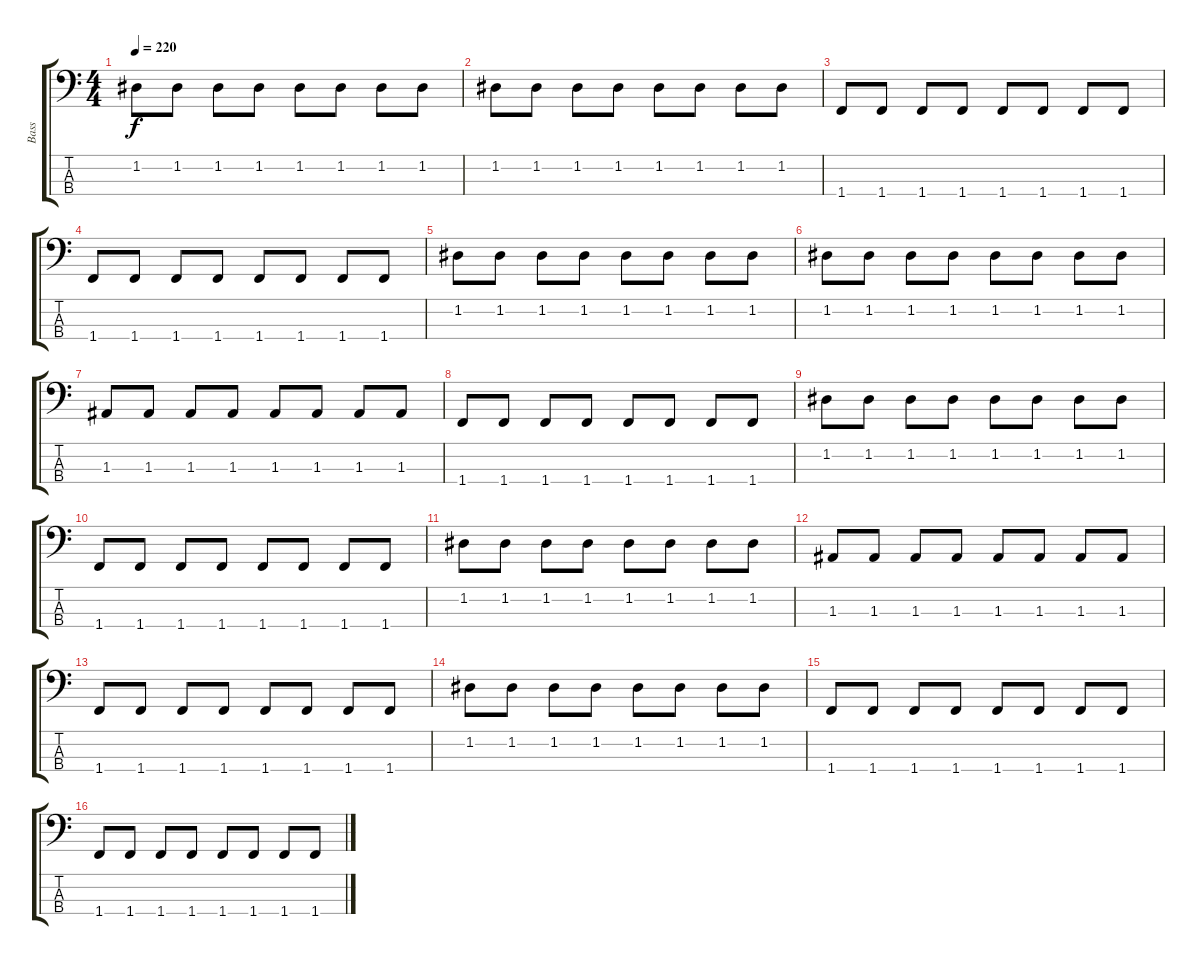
\track ("Bass" "Bass") {instrument electricbasspick}
\staff {score tabs}
\tuning (G2 D2 A1 E1) {hide}
\ts (4 4)
\tempo 220
\clef f4
\ks c
1.2.8{dy f} 1.2.8 1.2.8 1.2.8 1.2.8 1.2.8 1.2.8 1.2.8 |
1.2.8 1.2.8 1.2.8 1.2.8 1.2.8 1.2.8 1.2.8 1.2.8 |
1.4.8 1.4.8 1.4.8 1.4.8 1.4.8 1.4.8 1.4.8 1.4.8 |
1.4.8 1.4.8 1.4.8 1.4.8 1.4.8 1.4.8 1.4.8 1.4.8 |
1.2.8 1.2.8 1.2.8 1.2.8 1.2.8 1.2.8 1.2.8 1.2.8 |
1.2.8 1.2.8 1.2.8 1.2.8 1.2.8 1.2.8 1.2.8 1.2.8 |
1.3.8 1.3.8 1.3.8 1.3.8 1.3.8 1.3.8 1.3.8 1.3.8 |
1.4.8 1.4.8 1.4.8 1.4.8 1.4.8 1.4.8 1.4.8 1.4.8 |
1.2.8 1.2.8 1.2.8 1.2.8 1.2.8 1.2.8 1.2.8 1.2.8 |
1.4.8 1.4.8 1.4.8 1.4.8 1.4.8 1.4.8 1.4.8 1.4.8 |
1.2.8 1.2.8 1.2.8 1.2.8 1.2.8 1.2.8 1.2.8 1.2.8 |
1.3.8 1.3.8 1.3.8 1.3.8 1.3.8 1.3.8 1.3.8 1.3.8 |
1.4.8 1.4.8 1.4.8 1.4.8 1.4.8 1.4.8 1.4.8 1.4.8 |
1.2.8 1.2.8 1.2.8 1.2.8 1.2.8 1.2.8 1.2.8 1.2.8 |
1.4.8 1.4.8 1.4.8 1.4.8 1.4.8 1.4.8 1.4.8 1.4.8 |
1.4.8 1.4.8 1.4.8 1.4.8 1.4.8 1.4.8 1.4.8 1.4.8
